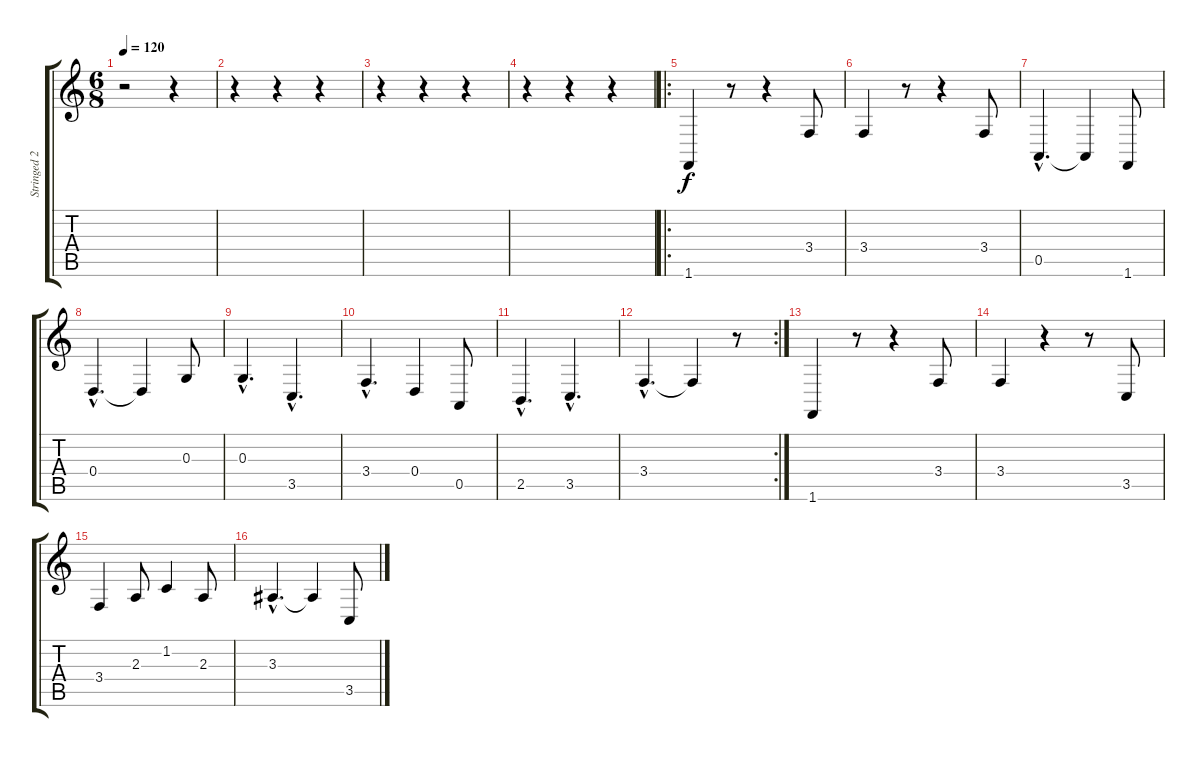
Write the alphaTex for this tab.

\track ("Stringed 2" "Stringed 2") {instrument stringensemble1}
\staff {score tabs}
\tuning (E4 B3 G3 D3 A2 E2) {hide}
\ts (6 8)
\tempo 120
\clef g2
\ks c
r.2{dy f instrument stringensemble1} r.4 |
r.4 r.4 r.4 |
r.4 r.4 r.4 |
r.4 r.4 r.4 |
\ro
1.6.4 r.8 r.4 3.4.8 |
3.4.4 r.8 r.4 3.4.8 |
0.5{hac}.4{d} 0.5{t}.4 1.6.8 |
0.4{hac}.4{d} 0.4{t}.4 0.3.8 |
0.3{hac}.4{d} 3.5{hac}.4{d} |
3.4{hac}.4{d} 0.4.4 0.5.8 |
2.5{hac}.4{d} 3.5{hac}.4{d} |
\rc 2
3.4{hac}.4{d} 3.4{t}.4 r.8 |
1.6.4 r.8 r.4 3.4.8 |
3.4.4 r.4 r.8 3.5.8 |
3.4.4 2.3.8 1.2.4 2.3.8 |
3.3{hac}.4{d} 3.3{t}.4 3.5.8
